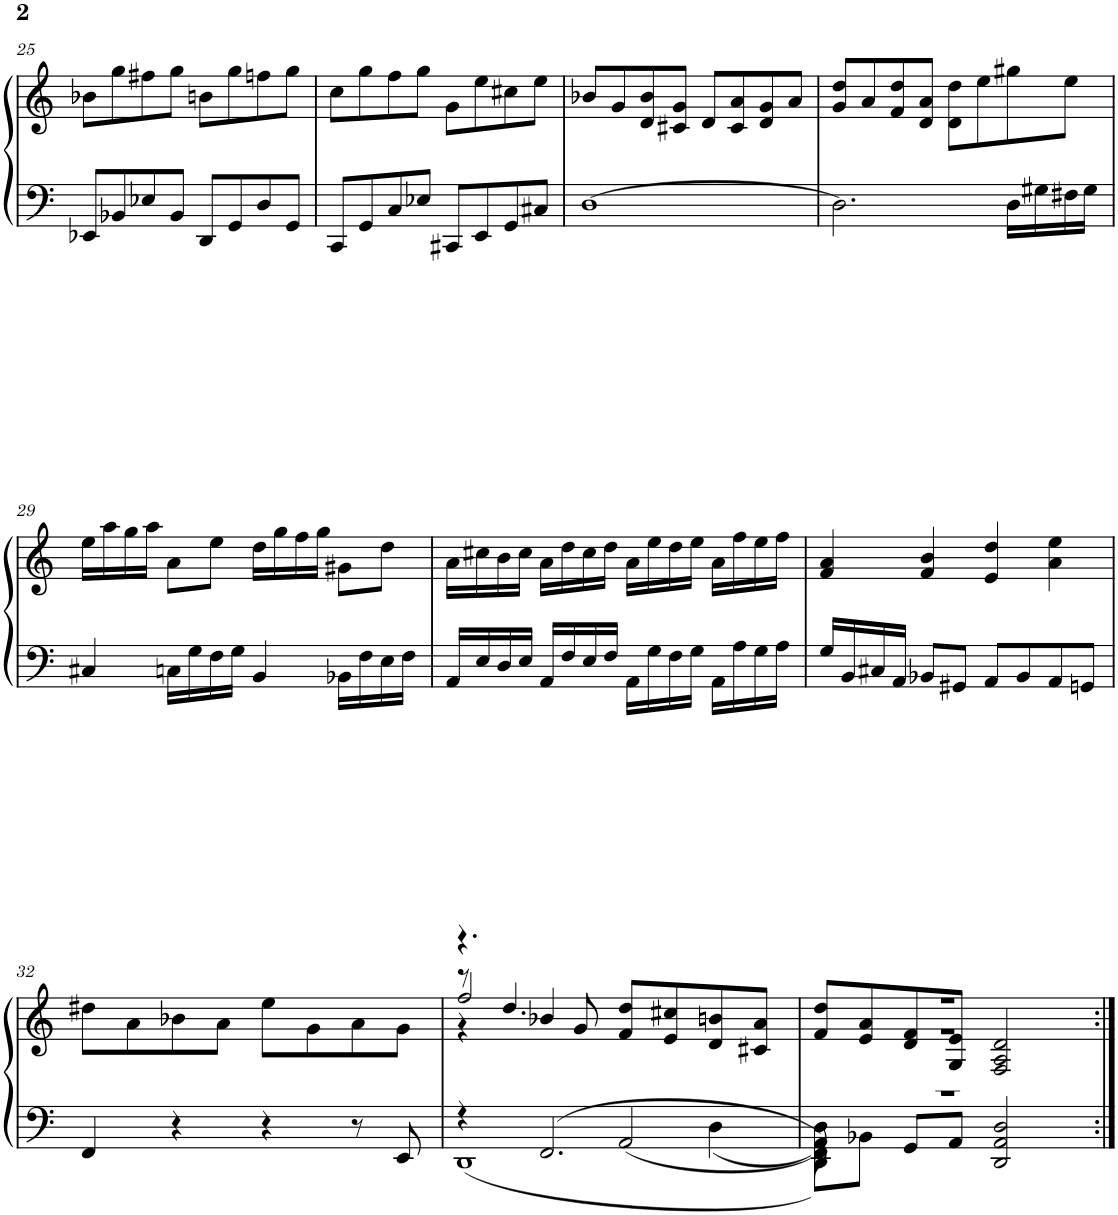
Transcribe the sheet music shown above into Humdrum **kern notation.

**kern	**kern
*part1	*part1
*staff2	*staff1
*I"Harpsichord	*
*I'Hch.	*
!!LO:PB:g=z
*clefF4	*clefG2
*k[]	*k[]
*M4/4	*M4/4
=25	=25
8EE-X/L	8b-X\L
8BB-X/	8gg\
8E-X/	8ff#X\
8BB-/J	8gg\J
8DD/L	8bn\L
8GG/	8gg\
8D/	8ffn\
8GG/J	8gg\J
=26	=26
8CC/L	8cc\L
8GG/	8gg\
8C/	8ff\
8E-X/J	8gg\J
8CC#X/L	8g\L
8EE/	8ee\
8GG/	8cc#X\
8C#X/J	8ee\J
=27	=27
[1D	8b-X/L
.	8g/
.	8d/ 8b-/
.	8c#X/ 8g/J
.	8d/L
.	8c#/ 8a/
.	8d/ 8g/
.	8a/J
=28	=28
2.D\]	8g/ 8dd/L
.	8a/
.	8f/ 8dd/
.	8d/ 8a/J
.	8d\ 8dd\L
.	8ee\
16D\LL	8gg#X\
16G#X\	.
16F#X\	8ee\J
16G#\JJ	.
!!LO:LB:g=z
=29	=29
4C#X/	16ee\LL
.	16aa\
.	16gg\
.	16aa\JJ
16Cn\LL	8a\L
16G\	.
16F\	8ee\J
16G\JJ	.
4BB/	16dd\LL
.	16gg\
.	16ff\
.	16gg\JJ
16BB-X\LL	8g#X\L
16F\	.
16E\	8dd\J
16F\JJ	.
=30	=30
16AA/LL	16a\LL
16E/	16cc#X\
16D/	16b\
16E/JJ	16cc#\JJ
16AA/LL	16a\LL
16F/	16dd\
16E/	16cc#\
16F/JJ	16dd\JJ
16AA\LL	16a\LL
16G\	16ee\
16F\	16dd\
16G\JJ	16ee\JJ
16AA\LL	16a\LL
16A\	16ff\
16G\	16ee\
16A\JJ	16ff\JJ
=31	=31
16G/LL	4f/ 4a/
16BB/	.
16C#X/	.
16AA/JJ	.
8BB-X/L	4f/ 4b/
8GG#X/J	.
8AA/L	4e/ 4dd/
8BB-/	.
8AA/	4a\ 4ee\
8GGn/J	.
!!LO:LB:g=z
=32	=32
4FF/	8dd#X\L
.	8a\
4r	8b-X\
.	8a\J
4r	8ee\L
.	8g\
8r	8a\
8EE/	8g\J
=33	=33
*^	*^
*	*^	*	*^
*	*	*^	*	*	*^
4r	1DD	2ryy	2.ryy	4.r	8r	2ff/	4r
.	.	.	.	.	4.dd/	.	.
2.FF/	.	.	.	.	.	.	4b-X/
.	.	.	.	8g/	.	.	.
.	.	2AA/	.	8f/ 8dd/L	2ryy	2ryy	2ryy
.	.	.	.	8e/ 8cc#X/	.	.	.
.	.	.	4D\	8d/ 8bn/	.	.	.
.	.	.	.	8c#X/ 8a/J	.	.	.
=34	=34	=34	=34	=34	=34	=34	=34
4FF\	8DD\L	8AA\	8D\	8f/ 8dd/L	1r	1r	1r
.	8BB-X\J	2..ryy	2..ryy	8e/ 8a/	.	.	.
8GG/L	2.ryy	.	.	8d/ 8f/	.	.	.
8AA/J	.	.	.	8G/ 8e/J	.	.	.
2DD/ 2AA/ 2D/	.	.	.	2F/ 2A/ 2d/	.	.	.
*v	*v	*v	*v	*	*	*	*
*	*v	*v	*v	*v
=:|!	=:|!
*-	*-
